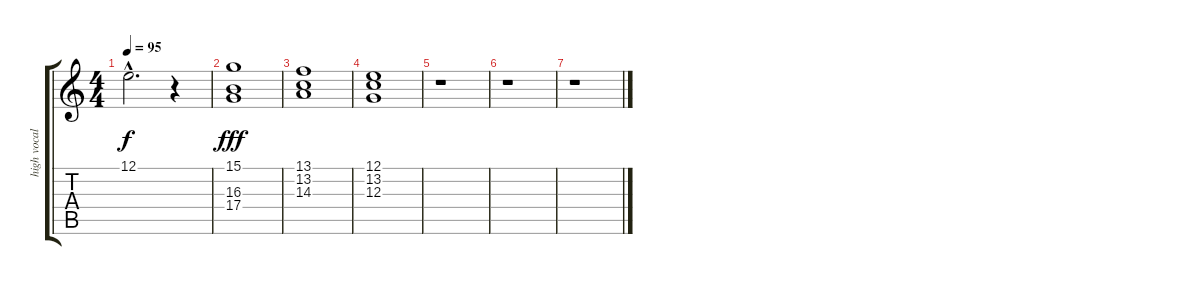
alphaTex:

\track ("high vocal          " "high vocal") {instrument choiraahs}
\staff {score tabs}
\tuning (E4 B3 G3 D3 A2 E2) {hide}
\ts (4 4)
\tempo 95
\clef g2
\ks c
12.1{hac t}.2{d dy f} r.4 |
(15.1 16.3 17.4).1{dy fff} |
(13.1 13.2 14.3).1 |
(12.1 13.2 12.3).1 |
r.1 |
r.1 |
r.1
